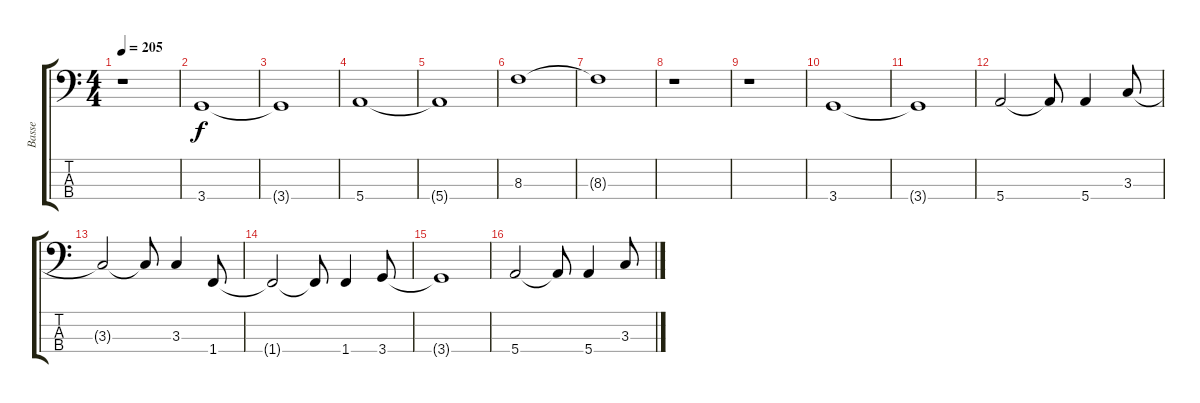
\track ("Basse" "Basse") {instrument electricbasspick}
\staff {score tabs}
\tuning (G2 D2 A1 E1) {hide}
\ts (4 4)
\tempo 205
\clef f4
\ks c
r.1{dy f} |
3.4.1 |
3.4{t}.1 |
5.4.1 |
5.4{t}.1 |
8.3.1 |
8.3{t}.1 |
r.1 |
r.1 |
3.4.1 |
3.4{t}.1 |
5.4.2 5.4{t}.8 5.4.4 3.3.8 |
3.3{t}.2 3.3{t}.8 3.3.4 1.4.8 |
1.4{t}.2 1.4{t}.8 1.4.4 3.4.8 |
3.4{t}.1 |
5.4.2 5.4{t}.8 5.4.4 3.3.8
